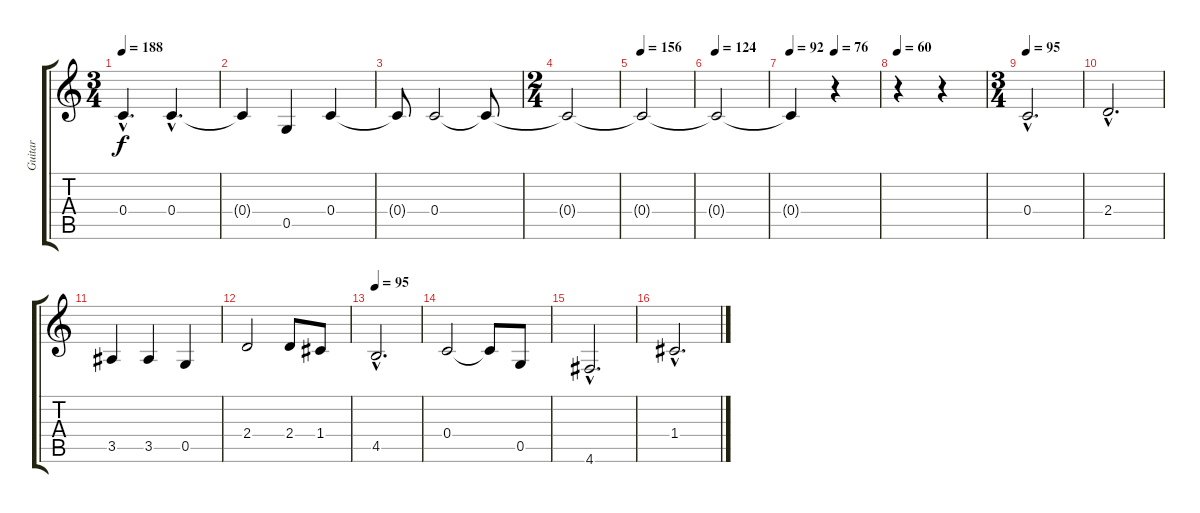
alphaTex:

\track ("Guitar" "Guitar") {instrument distortionguitar}
\staff {score tabs}
\tuning (D4 A3 F3 C3 G2 D2) {hide}
\ts (3 4)
\tempo 188
\clef g2
\ks c
0.4{hac}.4{d dy f} 0.4{hac}.4{d} |
0.4{t}.4 0.5.4 0.4.4 |
0.4{t}.8 0.4.2 0.4{t}.8 |
\ts (2 4)
0.4{t}.2 |
\tempo 156
0.4{t}.2 |
\tempo 124
0.4{t}.2 |
\tempo 92
\tempo (76 0.5)
0.4{t}.4 r.4 |
\tempo 60
r.4 r.4 |
\ts (3 4)
\tempo 95
0.4{hac}.2{d} |
2.4{hac}.2{d} |
3.5.4 3.5.4 0.5.4 |
2.4.2 2.4.8 1.4.8 |
\tempo 95
4.5{hac}.2{d} |
0.4.2 0.4{t}.8 0.5.8 |
4.6{hac}.2{d} |
1.4{hac}.2{d}
